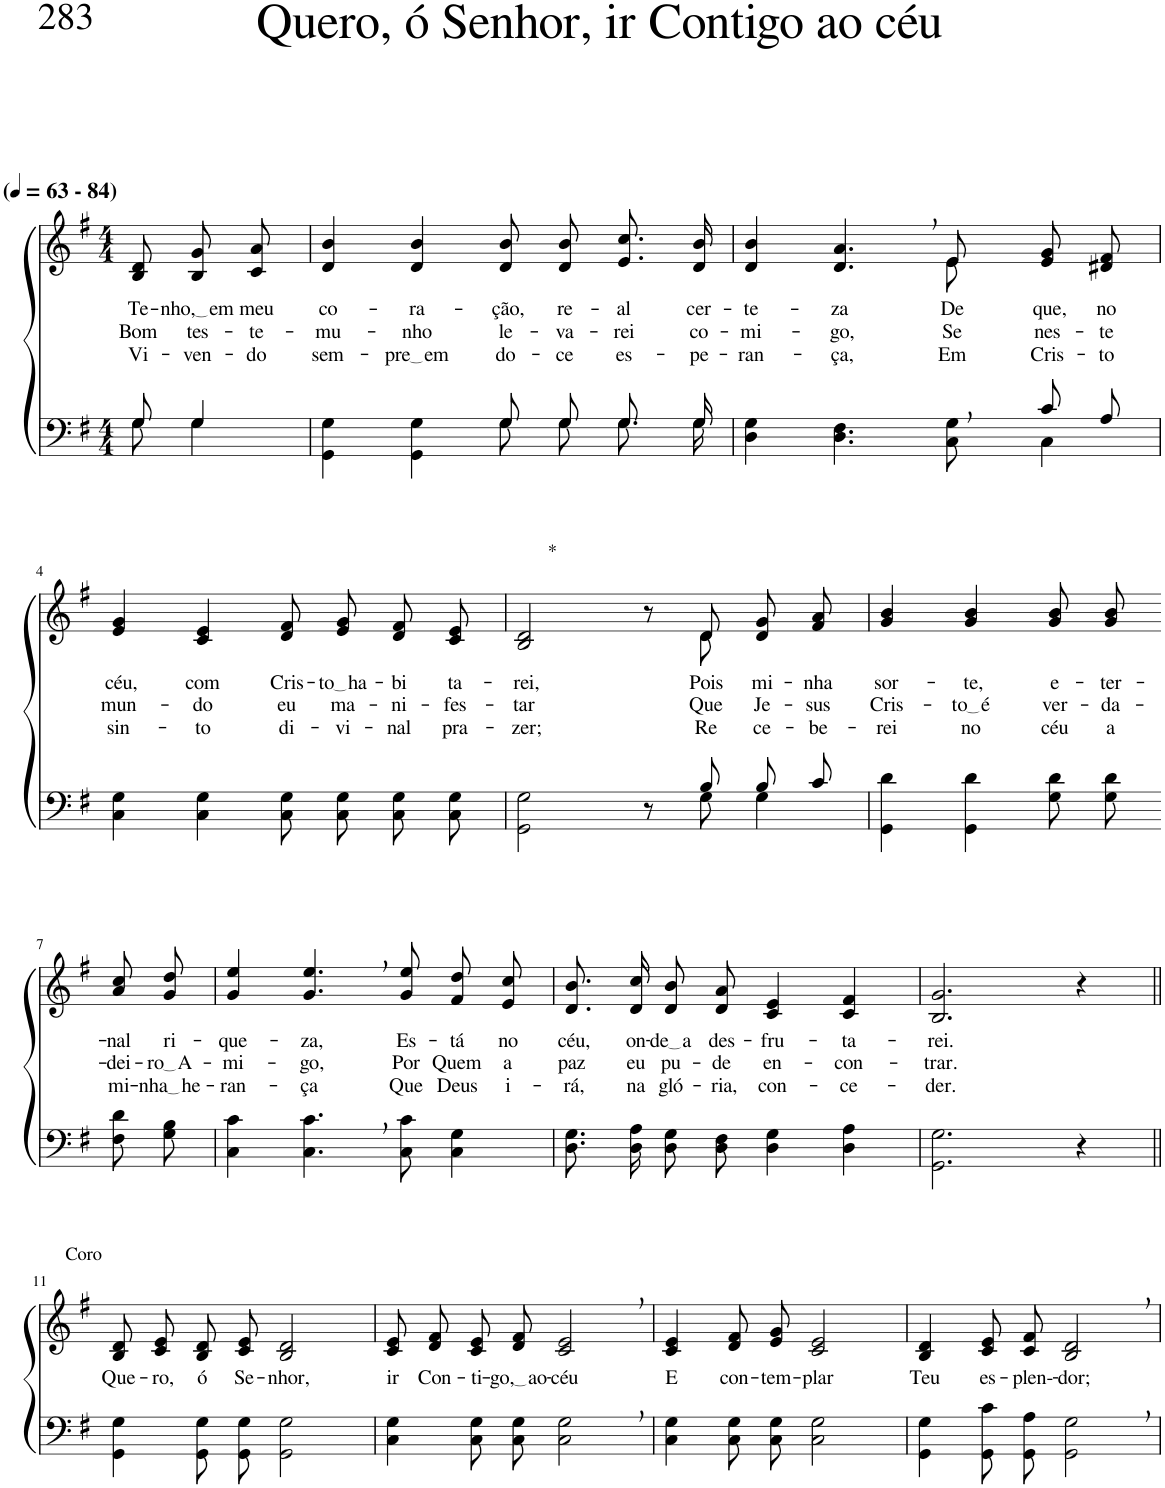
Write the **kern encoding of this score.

**kern	**kern	**text	**text	**text
*part2	*part1	*part1	*part1	*part1
*staff2	*staff1	*staff1	*staff1	*staff1
*I"Parte III e IV	*I"Parte I e II	*	*	*
*clefF4	*clefG2	*	*	*
*k[f#]	*k[f#]	*	*	*
*M4/4	*M4/4	*	*	*
*MM63	*MM63	*	*	*
=1	=1	=1	=1	=1
*^	*	*	*	*
!	!	!LO:TX:a:B:t=(	!	!	!
!	!	!LO:TX:a:B:t=- 84)	!	!	!
!	!	!	!LO:LY:b	!LO:LY:b	!LO:LY:b
8G\	8G/	8B/ 8d/	Te-	Bom	Vi-
!	!	!	!LO:LY:b	!LO:LY:b	!LO:LY:b
4G\	4G/	8B/ 8g/L	nho, em	tes-	-ven-
!	!	!	!LO:LY:b	!LO:LY:b	!LO:LY:b
.	.	8c/ 8a/J	meu	-te-	-do
=2	=2	=2	=2	=2	=2
!	!	!	!LO:LY:b	!LO:LY:b	!LO:LY:b
2ryy	4GG\ 4G\	4d/ 4b/	co-	-mu-	sem-
!	!	!	!LO:LY:b	!LO:LY:b	!LO:LY:b
.	4GG\ 4G\	4d/ 4b/	-ra-	-nho	pre em
!	!	!	!LO:LY:b	!LO:LY:b	!LO:LY:b
8G/L	8G\L	8d/ 8b/L	-ção,	le-	do-
!	!	!	!LO:LY:b	!LO:LY:b	!LO:LY:b
8G/J	8G\J	8d/ 8b/J	re-	-va-	-ce
!	!	!	!LO:LY:b	!LO:LY:b	!LO:LY:b
8.G/L	8.G\L	8.e/ 8.cc/L	-al	-rei	es-
!	!	!	!LO:LY:b	!LO:LY:b	!LO:LY:b
16G/Jk	16G\Jk	16d/ 16b/Jk	cer-	co-	-pe-
=3	=3	=3	=3	=3	=3
!	!	!	!LO:LY:b	!LO:LY:b	!LO:LY:b
*	*	*^	*	*	*
2.ryy	4D\ 4G\	4d/ 4b/	8ryy	-te-	-mi-	-ran-
!	!	!	!	!LO:LY:b	!LO:LY:b	!LO:LY:b
*	*	*v	*v	*	*	*
.	4.D\ 4.F#\	4.d/, 4.a/,	-za	-go,	-ça,
*	*	*^	*	*	*
!	!	!	!	!LO:LY:b	!LO:LY:b	!LO:LY:b
.	8C\ 8G\	8e/	8e\	De	Se	Em
!	!	!	!	!LO:LY:b	!LO:LY:b	!LO:LY:b
8c/L	4C\	8e/ 8g/L	4ryy	que,	nes-	Cris-
!	!	!	!	!LO:LY:b	!LO:LY:b	!LO:LY:b
8A/J	.	8d#X/ 8f#/J	.	no	-te	-to
*v	*v	*	*	*	*	*
*	*v	*v	*	*	*
!!LO:LB:g=z
=4	=4	=4	=4	=4
!	!	!LO:LY:b	!LO:LY:b	!LO:LY:b
4C\ 4G\	4e/ 4g/	céu,	mun-	sin-
!	!	!LO:LY:b	!LO:LY:b	!LO:LY:b
4C\ 4G\	4c/ 4e/	com	-do	-to
!	!	!LO:LY:b	!LO:LY:b	!LO:LY:b
8C\ 8G\L	8d/ 8f#/L	Cris-	eu	di-
!	!	!LO:LY:b	!LO:LY:b	!LO:LY:b
8C\ 8G\J	8e/ 8g/J	to ha	ma-	-vi-
!	!	!LO:LY:b	!LO:LY:b	!LO:LY:b
8C\ 8G\L	8d/ 8f#/L	-bi	-ni-	-nal
!	!	!LO:LY:b	!LO:LY:b	!LO:LY:b
8C\ 8G\J	8c/ 8e/J	ta-	-fes-	pra-
=5	=5	=5	=5	=5
*^	*	*	*	*
!	!	!LO:TX:a:t=*	!	!	!
!	!	!	!LO:LY:b	!LO:LY:b	!LO:LY:b
*	*	*^	*	*	*
2ryy	2GG\ 2G\	2B/ 2d/	8ryy	-rei,	-tar	-zer;
*	*	*v	*v	*	*	*
8r	8ryy	8r	.	.	.
*	*	*^	*	*	*
!	!	!	!	!LO:LY:b	!LO:LY:b	!LO:LY:b
8B/	8G\	8d/	8d\	-Pois	Que	Re-
!	!	!	!	!LO:LY:b	!LO:LY:b	!LO:LY:b
8B/L	4G\	8d/ 8g/L	4ryy	mi-	Je-	-ce-
!	!	!	!	!LO:LY:b	!LO:LY:b	!LO:LY:b
8c/J	.	8f#/ 8a/J	.	-nha	-sus	-be-
*v	*v	*	*	*	*	*
*	*v	*v	*	*	*
=6	=6	=6	=6	=6
!	!	!LO:LY:b	!LO:LY:b	!LO:LY:b
4GG\ 4d\	4g/ 4b/	sor-	Cris-	-rei
!	!	!LO:LY:b	!LO:LY:b	!LO:LY:b
4GG\ 4d\	4g/ 4b/	-te,	to é	no
!	!	!LO:LY:b	!LO:LY:b	!LO:LY:b
8G\ 8d\L	8g/ 8b/L	e-	ver-	céu
!	!	!LO:LY:b	!LO:LY:b	!LO:LY:b
8G\ 8d\J	8g/ 8b/J	-ter-	-da-	a
!!LO:LB:g=z
=7-	=7-	=7-	=7-	=7-
!	!	!LO:LY:b	!LO:LY:b	!LO:LY:b
8F#\ 8d\L	8a\ 8cc\L	-nal	-dei-	mi-
!	!	!LO:LY:b	!LO:LY:b	!LO:LY:b
8G\ 8B\J	8g\ 8dd\J	ri-	ro A	nha he
=8	=8	=8	=8	=8
!	!	!LO:LY:b	!LO:LY:b	!LO:LY:b
4C\ 4c\	4g/ 4ee/	-que-	-mi-	-ran-
!	!	!LO:LY:b	!LO:LY:b	!LO:LY:b
4.C\, 4.c\,	4.g/, 4.ee/,	-za,	-go,	-ça
!	!	!LO:LY:b	!LO:LY:b	!LO:LY:b
8C\ 8c\	8g/ 8ee/	Es-	Por	Que
!	!	!LO:LY:b	!LO:LY:b	!LO:LY:b
4C\ 4G\	8f#/ 8dd/L	-tá	Quem	Deus
!	!	!LO:LY:b	!LO:LY:b	!LO:LY:b
.	8e/ 8cc/J	no	a	i-
=9	=9	=9	=9	=9
!	!	!LO:LY:b	!LO:LY:b	!LO:LY:b
8.D\ 8.G\L	8.d/ 8.b/L	céu,	paz	-rá,
!	!	!LO:LY:b	!LO:LY:b	!LO:LY:b
16D\ 16A\Jk	16d/ 16cc/Jk	on-	eu	na
!	!	!LO:LY:b	!LO:LY:b	!LO:LY:b
8D\ 8G\L	8d/ 8b/L	de a	pu-	gló-
!	!	!LO:LY:b	!LO:LY:b	!LO:LY:b
8D\ 8F#\J	8d/ 8a/J	des-	-de	-ria,
!	!	!LO:LY:b	!LO:LY:b	!LO:LY:b
4D\ 4G\	4c/ 4e/	-fru-	en-	con-
!	!	!LO:LY:b	!LO:LY:b	!LO:LY:b
4D\ 4A\	4c/ 4f#/	-ta-	-con-	-ce-
=10	=10	=10	=10	=10
!	!	!LO:LY:b	!LO:LY:b	!LO:LY:b
2.GG\ 2.G\	2.B/ 2.g/	-rei.	-trar.	-der.
4r	4r	.	.	.
!!LO:LB:g=z
=11||	=11||	=11||	=11||	=11||
!	!LO:TX:a:t=Coro	!	!	!
!	!	!LO:LY:b	!	!
4GG\ 4G\	8B/ 8d/L	Que-	.	.
!	!	!LO:LY:b	!	!
.	8c/ 8e/J	-ro,	.	.
!	!	!LO:LY:b	!	!
8GG/ 8G/L	8B/ 8d/L	ó	.	.
!	!	!LO:LY:b	!	!
8GG/ 8G/J	8c/ 8e/J	Se-	.	.
!	!	!LO:LY:b	!	!
2GG\ 2G\	2B/ 2d/	-nhor,	.	.
=12	=12	=12	=12	=12
!	!	!LO:LY:b	!	!
4C\ 4G\	8c/ 8e/L	ir	.	.
!	!	!LO:LY:b	!	!
.	8d/ 8f#/J	Con-	.	.
!	!	!LO:LY:b	!	!
8C\ 8G\L	8c/ 8e/L	-ti-	.	.
!	!	!LO:LY:b	!	!
8C\ 8G\J	8d/ 8f#/J	go, ao	.	.
!	!	!LO:LY:b	!	!
2C\, 2G\,	2c/, 2e/,	-céu	.	.
=13	=13	=13	=13	=13
!	!	!LO:LY:b	!	!
4C\ 4G\	4c/ 4e/	E	.	.
!	!	!LO:LY:b	!	!
8C\ 8G\L	8d/ 8f#/L	con-	.	.
!	!	!LO:LY:b	!	!
8C\ 8G\J	8e/ 8g/J	-tem-	.	.
!	!	!LO:LY:b	!	!
2C\ 2G\	2c/ 2e/	-plar	.	.
=14	=14	=14	=14	=14
!	!	!LO:LY:b	!	!
4GG\ 4G\	4B/ 4d/	Teu	.	.
!	!	!LO:LY:b	!	!
8GG\ 8c\L	8c/ 8e/L	es-	.	.
!	!	!LO:LY:b	!	!
8GG\ 8A\J	8c/ 8f#/J	-plen--	.	.
!	!	!LO:LY:b	!	!
2GG\, 2G\,	2B/, 2d/,	-dor;	.	.
=	=	=	=	=
*-	*-	*-	*-	*-
